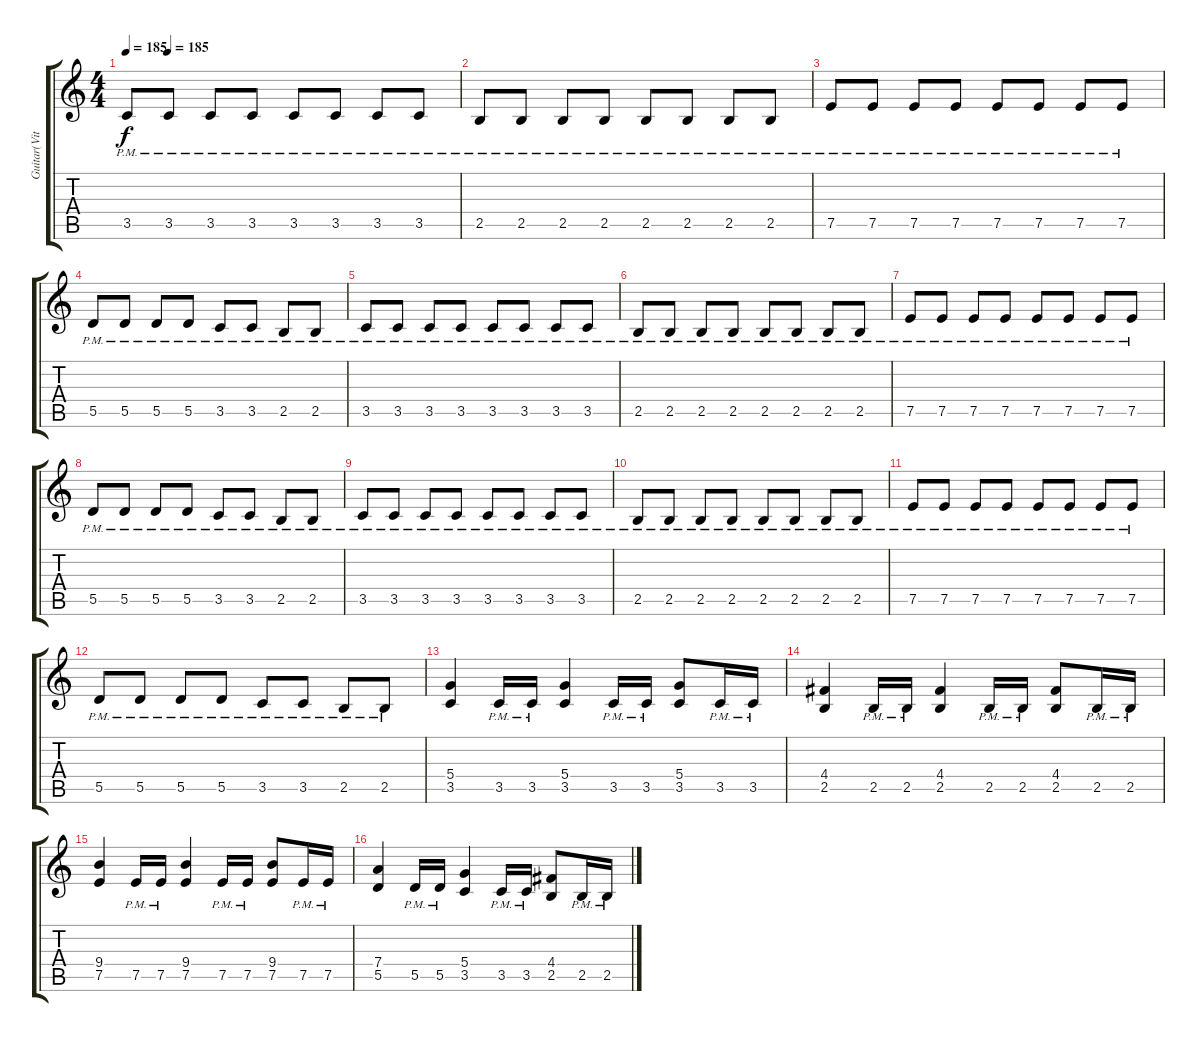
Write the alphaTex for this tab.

\track ("Guitar(Vitek)" "Guitar(Vit") {instrument overdrivenguitar}
\staff {score tabs}
\tuning (E4 B3 G3 D3 A2 E2) {hide}
\ts (4 4)
\tempo 185
\tempo (185 0.125)
\clef g2
\ks c
3.5{pm}.8{dy f} 3.5{pm}.8 3.5{pm}.8 3.5{pm}.8 3.5{pm}.8 3.5{pm}.8 3.5{pm}.8 3.5{pm}.8 |
2.5{pm}.8 2.5{pm}.8 2.5{pm}.8 2.5{pm}.8 2.5{pm}.8 2.5{pm}.8 2.5{pm}.8 2.5{pm}.8 |
7.5{pm}.8 7.5{pm}.8 7.5{pm}.8 7.5{pm}.8 7.5{pm}.8 7.5{pm}.8 7.5{pm}.8 7.5{pm}.8 |
5.5{pm}.8 5.5{pm}.8 5.5{pm}.8 5.5{pm}.8 3.5{pm}.8 3.5{pm}.8 2.5{pm}.8 2.5{pm}.8 |
3.5{pm}.8 3.5{pm}.8 3.5{pm}.8 3.5{pm}.8 3.5{pm}.8 3.5{pm}.8 3.5{pm}.8 3.5{pm}.8 |
2.5{pm}.8 2.5{pm}.8 2.5{pm}.8 2.5{pm}.8 2.5{pm}.8 2.5{pm}.8 2.5{pm}.8 2.5{pm}.8 |
7.5{pm}.8 7.5{pm}.8 7.5{pm}.8 7.5{pm}.8 7.5{pm}.8 7.5{pm}.8 7.5{pm}.8 7.5{pm}.8 |
5.5{pm}.8 5.5{pm}.8 5.5{pm}.8 5.5{pm}.8 3.5{pm}.8 3.5{pm}.8 2.5{pm}.8 2.5{pm}.8 |
3.5{pm}.8 3.5{pm}.8 3.5{pm}.8 3.5{pm}.8 3.5{pm}.8 3.5{pm}.8 3.5{pm}.8 3.5{pm}.8 |
2.5{pm}.8 2.5{pm}.8 2.5{pm}.8 2.5{pm}.8 2.5{pm}.8 2.5{pm}.8 2.5{pm}.8 2.5{pm}.8 |
7.5{pm}.8 7.5{pm}.8 7.5{pm}.8 7.5{pm}.8 7.5{pm}.8 7.5{pm}.8 7.5{pm}.8 7.5{pm}.8 |
5.5{pm}.8 5.5{pm}.8 5.5{pm}.8 5.5{pm}.8 3.5{pm}.8 3.5{pm}.8 2.5{pm}.8 2.5{pm}.8 |
(5.4 3.5).4 3.5{pm}.16 3.5{pm}.16 (5.4 3.5).4 3.5{pm}.16 3.5{pm}.16 (5.4 3.5).8 3.5{pm}.16 3.5{pm}.16 |
(4.4 2.5).4 2.5{pm}.16 2.5{pm}.16 (4.4 2.5).4 2.5{pm}.16 2.5{pm}.16 (4.4 2.5).8 2.5{pm}.16 2.5{pm}.16 |
(9.4 7.5).4 7.5{pm}.16 7.5{pm}.16 (9.4 7.5).4 7.5{pm}.16 7.5{pm}.16 (9.4 7.5).8 7.5{pm}.16 7.5{pm}.16 |
(7.4 5.5).4 5.5{pm}.16 5.5{pm}.16 (5.4 3.5).4 3.5{pm}.16 3.5{pm}.16 (4.4 2.5).8 2.5{pm}.16 2.5{pm}.16
